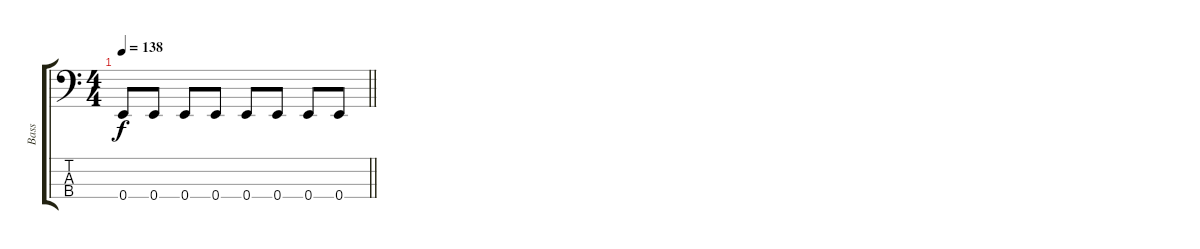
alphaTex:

\track ("Bass" "Bass") {instrument electricbassfinger}
\staff {score tabs}
\tuning (G2 D2 A1 E1) {hide}
\ts (4 4)
\tempo 138
\clef f4
\barLineRight lightlight
\ks c
0.4.8{dy f} 0.4.8 0.4.8 0.4.8 0.4.8 0.4.8 0.4.8 0.4.8
